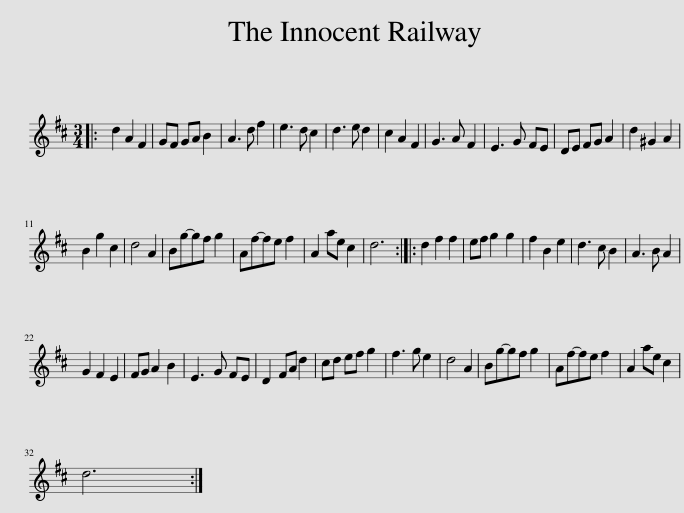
X:1
L:1/8
M:3/4
I:linebreak $
K:D
V:1 treble
V:1
|: d2 A2 F2 | GF GA B2 | A3 d f2 | e3 d c2 | d3 e d2 | %5
 c2 A2 F2 | G3 A F2 | E3 G FE | DE FG A2 | d2 ^G2 A2 |$ %10
 B2 g2 c2 | d4 A2 | Bg-gf g2 | Af-fe f2 | A2 ae c2 | %15
 d6 :: d2 f2 f2 | ef g2 g2 | f2 B2 e2 | d3 c B2 | %20
 A3 B A2 |$ G2 F2 E2 | FG A2 B2 | E3 G FE | D2 FA d2 | %25
 cd ef g2 | f3 g e2 | d4 A2 | Bg-gf g2 | Af-fe f2 | %30
 A2 ae c2 |$ d6 :| %32
